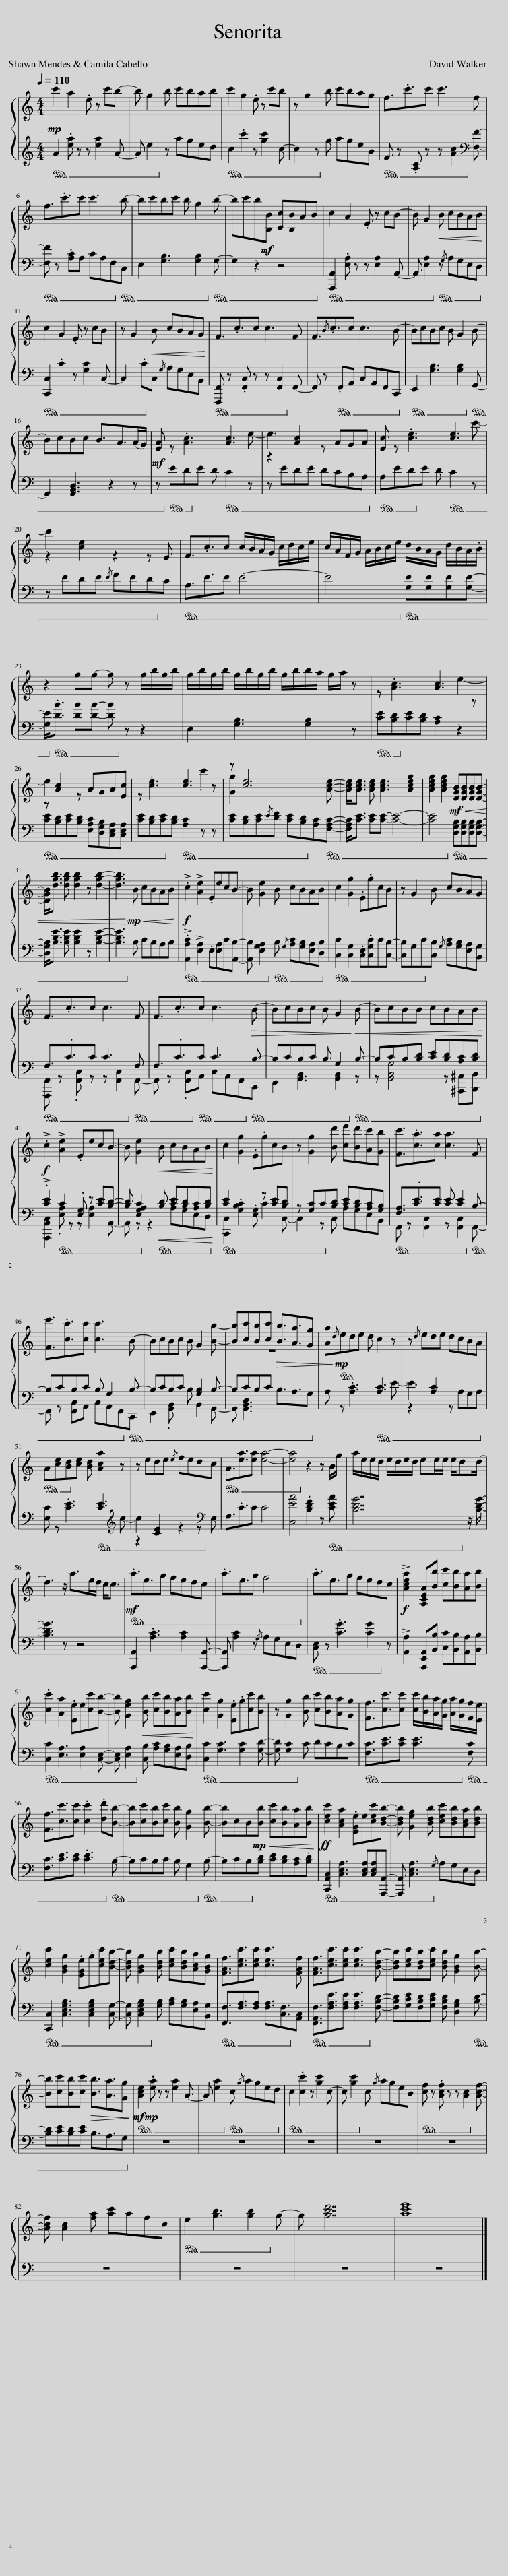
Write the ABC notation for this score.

X:1
%%score { ( 1 3 ) | ( 2 4 ) }
L:1/8
Q:1/4=110
M:4/4
I:linebreak $
K:C
V:1 treble
V:3 treble
V:2 treble
V:4 treble
V:1
!mp! c'2 a2 .e z c'b- | b g2 b c'bab | c'2 g2 .e z c'b | z g2 b c'bag | f3/2.c'3/2c' c'3 f |$ %5
 f3/2.c'3/2c' c'3 b- | bc'bc' b g2 b- | bc'b!mf![B,B] [Cc][B,B]AB | c2 A2 .E z cB- | B G2!<(! B cBAB!<)! |$ %10
 c2 G2 .E z cB | z G2!<(! B cBAG!<)! | F3/2.c3/2c c3 F | F3/2{/B}.c3/2c c3 B- | BcBc B G2 B- |$ %15
 BcBc B3/2A>(AG/) |!mf! [EA] z .[Ac]3 [Ac]3 | z2 [Ac]2 z AGA | [Ec] z .[ce]3 [ce]3 |$ z2 [ce]2 z2 z E | %20
 F3/2.c3/2c c/B/A/G/ c/d/c/e/ | c/A/F/G/ A/B/c/e/ d/B/A/G/ d/B/A/.B/ |$ z2 gg- g z g/b/g/b/ | g/b/g/b/ g/b/g/b/ g/b/b/a/ g/a/ z | z .[Ac]3 [Ac]3 z |$ %25
 z [Ac]2 z AGA[Ec] | z .[ce]3 [ce]3 z | z [ce]6 [Ace]- | [Ace]<[Ace] [Ace] [Ace]3 [Aceg]2 | [Aceg]2 [Aceg]2!mf!!<(! [DGB][DGB][DGB][DGB]- |$ %30
 [DGB]<[dgb] [dgb] [dgb]2 z [dgb]2- | [dgb]3!<)!!mp! B!<(! cBAB!<)! |!f! !>!.c2 !>![Ae]2 .EecB- | B [Ge]2 B cBAB | c2 [Gg]2 .E.gcB | %35
 z G2 B cBAG |$ F3/2.c3/2c c3 F | F3/2.c3/2c c3!>(! B- | BcBc B G2!>)!!<(! B- | BcBB cBAB!<)! |$ %40
!f! !>!.c2 !>![Ae]2 .EecB- | B [Ge]2!<(! B cBAB!<)! | c2 [Gg]2 .E.gcB | z [Gg]2 [Bd'] [ce'][Bd'][Ac'][Gb] | [Fc']3/2.[ca]3/2[ca] [ca]3 F |$ %45
 [Fe']3/2.[cc']3/2[cc'] [cc']3 B- | BcBc B G2 [Bb]- | [Bb][cc'][Bb][cc']!>(! [Bb]3/2[Aa]3/2[Gg] | [Aa]!>)!!mp!{/d}ede d c2 z | z{/d} ede dcBA |$ %50
 A[ce][Bd][ce] [Bd] [Aca]2 z | z ede{/e} fedc | A3/2[ea]3/2[ea] [ea]4- | [ea]4 z2 z B/g/ | a/e/e/d/ e/d/e/d/ ee/e/ e/dd/- |$ %55
 d3 z/ a>ed/ c<c |!mf! .a3/2e3/2g fedc | .a3/2e3/2g f4 | .a3/2e3/2g fedc |!f! !>![Acea]2 [A,CEA][Bb] [cc'][Bb][Aa][Bb] |$ %60
 .[cc']2 [Aa]2 .[Ee]e[cc'][Bb]- | [Bb] [Geg]2!<(! [Bb] [cc'][Bb][Aa][Bb]!<)! | [cc']2 [Gg]2 .[Ee].g[cc'][Bb] | z [Gg]2 [Bb] [cc'][Bb][Aa][Gg] | [Ff]3/2[cc']3/2[cc'] [cc']/[Bb]/[Aa]/[Gg]/ [Aa]/[Gg]/[Ff]/[Ee]/ |$ %65
 [Ff]3/2[cc']3/2[cc'] .[cc']2 .[dd'][Bb]- | [Bb][cc'][Bb][cc'] [Bb] [Gg]2 [Bb]- | [Bb]cB!mp![Bb]!<(! [cc'][Bb][Aa][Bb]!<)! |!ff! [cec']2 [Aca]2 .[EGe]e[cec'][Bdb]- | [Bdb] [Geg]2 [Bdb] [cec'][Bdb][Aca][Bdb] |$ %70
 [cec']2 [GBg]2 .[EGe].g[cec'][Bdb]- | [Bdb] [GBg]2 [Bdb] [cec'][Bdb][Aca][GBg] | [FAf]3/2[cec']3/2[cec'] [cec']3 [FAf] | [FAf]3/2[cec']3/2[cec'] [cec']3 [Bdb]- | [Bdb][cec'][Bdb][cec'] [Bdb] [GBg]2 [Bb]- |$ %75
 [Bb][cc'][Bb][cc']!>(! [Bb]3/2[Aa]3/2[Gg]!>)! |!mf! [Ace]2!mp! .[ea] z z [ea]2 A- | A [ea]2 c{/g} aged | c2 .[cc']2 z [gc']2 c- | c [gc']2 c{/g} ageB | %80
 [cf] z .[Acf] z z [Ac]2 [Acf]- |$ [Acf] [Ac]2 [fa] [ac']afc | e2 [gb]3 [gb]2 g- | g [gbd']7 | [ac'e']8 |] %85
V:2
!ped! A2 .[ea] z z [ea]2 A- | A e2!ped-up! z aged |!ped! c2 .c'2 z [gc']2 c- | c2 z!ped-up! g ageB |!ped! F z .[A,C] z z [Ac]2!ped-up![K:bass] [F,F]- |$ %5
!ped! [F,F] z .[A,C]A, CA,F,!ped-up!!ped!C, | E,2 [G,B,]3 [G,B,]2!ped-up!!ped! G,- | G,2 z2 z4!ped-up! |!ped! [A,,,A,,]2 .[E,A,] z z [E,A,]2 A,,- | A,, [E,A,]2!ped-up!!ped! z{/G,} A,G,E,D,!ped-up! |$ %10
!ped! [C,,C,]2 .C2 z [G,C]2 C,- | C,2 .C!ped-up!C,{/G,} A,G,E,B,, |!ped! [F,,,F,,] z .[F,,C,] z z [F,,C,]2!ped-up! F,,- | F,, z!ped! .F,,A,, C,A,,F,,C,,!ped-up! |!ped! E,,2 [G,B,]3 [G,B,]2!ped-up!!ped! G,,- |$ %15
 G,,2 [G,,B,,D,]3 z2 z | z!ped-up!!ped! ED!ped-up!E D!ped! C2 z | z EDE DCB,A,!ped-up! |!ped! A,ED!ped-up!E D!ped! C2 z |$ z EDE{/E} FED!ped-up!C | %20
!ped! A,3/2E3/2E E4- | E4!ped-up!!ped! [G,E][G,E][G,E][G,E]- |$ [G,E]<!ped-up!!ped!.[DB] [DB][DB]- [DB]!ped-up! z z2 | E,2 [G,B,]3 [G,B,]2 z |!ped! [CE][B,D]!ped-up![CE][B,D] [A,C]2 z2 |$ %25
!ped! [CE][B,D][CE][B,D] [E,A,C][D,G,B,][C,E,A,][C,E,A,] | [CE][B,D][CE]!ped-up![B,D]!ped! [A,C]2 z z | [CE][B,D][CE]{/E}[DF] [CE][B,D]!ped-up![A,C]!ped![F,A,C]- | [F,A,C]<[CE] [CE][CE]- [CE]4- | [CE]4!ped-up!!ped! [D,G,B,][D,G,B,][D,G,B,][D,G,B,]- |$ %30
 [D,G,B,]<[B,DG] [B,DG] [B,DG]2 z [B,DG]2- | [B,DG]3!ped-up! B, CB,A,B, |!ped! !>!.[A,,A,C]2 !>![E,A,]2 .E,[E,A,]C[A,,B,]- | [A,,B,] [E,G,A,]2!ped-up!!ped! B,{/G,} [A,C][G,B,][E,A,][D,B,]!ped-up! |!ped! [C,C]2 [C,G,]2 .[C,E,].[C,G,C]C[C,B,]- | %35
 [C,B,]G,C!ped-up![C,B,]{/G,} [A,C][G,B,][E,A,][B,,G,] |$!ped! F,3/2.C3/2C C3!ped-up!!ped! F, | F,3/2.C3/2!ped-up!!ped!C C3!ped-up!!ped! B,- | B,CB,C B, G,2!ped-up!!ped! B,- | B,CB,[B,D] [CE][B,D][A,C][B,D]!ped-up! |$ %40
 !>!.[CE]2!ped! C2 .[E,G,] z [CE][B,D]- | [B,D] [E,G,A,C]2!ped-up!!<(!!ped! [B,D] [CE][B,D][A,C][B,D]!<)!!ped-up! |!ped! [CE]2 .[G,B,C]2 .[E,G,] z [CE][B,D] | z [G,C]C!ped-up![B,D] [CE][B,D][A,C][G,B,] |!ped! [F,A,]3/2.[CE]3/2[CE] [CE] [CE]2!ped-up!!ped! B,- |$ %45
 B,CB,C B, G,2!ped-up!!ped! B,- | B,CB,C B, [G,B,]2 B,- | B,CB,C B,3/2A,3/2G,!ped-up! | A,!ped! z .[A,C]3!ped-up!!ped! [A,C]3 | z2 [A,C]2 z A,G,A,!ped-up! |$ %50
!ped! [E,C] z .[CE]3!ped-up!!ped! [CE]3[K:treble] | z2 [CE]2 z2 z!ped-up![K:bass] E, |!ped! F,3/2.C3/2C C4 | [C,EA]4!ped-up! .[B,DF]2 z!ped! [CEA] | [B,DG]7!ped-up! z/ [B,DG]/- |$ %55
 [B,DG]3 z z4 |!ped! [A,,,A,,]2 .[A,C]3 [A,C]2 [A,,,A,,]- | [A,,,A,,] [A,C]2 z{/G,} A,G,E,D,!ped-up! |!ped! [C,E,] z .[CG]3 [CG]2!ped-up! z | !>![A,,A,]2 [A,,,E,,A,,][B,,B,] [C,C][B,,B,][A,,A,][B,,B,] |$ %60
!ped! [C,C]2 [E,A,]3 [E,A,]2 [C,E,]- | [C,E,] [E,A,]2!ped-up! [C,B,] [A,C][G,B,][E,A,][D,B,] |!ped! [C,C]2 [G,C]3 [G,C]2 [G,D]- | [G,D] [G,C]2!ped-up! C DCB,C |!ped! [F,C]3/2[CE]3/2[CE] [CE]3!ped-up!!ped! [F,C] |$ %65
 [F,C]3/2[CE]3/2[CE] .[CE]3!ped-up!!ped! B,- | B,CB,C B, G,2!ped-up!!ped! B,- | B,CB,!ped-up![B,D] [CE][B,D][A,C].[B,D] |!ped! [C,,A,,C,]2 [C,E,A,]3 [C,E,A,][C,E,A,][A,,,A,,]- | [A,,,A,,] [C,E,A,]3!ped-up!{/G,} A,G,E,D, |$ %70
!ped! [C,,C,]2 [C,E,G,B,]3 [C,E,G,B,]2 [C,G,]- | [C,G,] [C,E,G,B,]2!ped-up! [G,B,] [A,C][G,B,][E,A,][B,,G,] |!ped! [F,,F,]3/2[F,A,]3/2[F,A,] [F,A,]3/2[C,F,]3/2!ped-up![A,,C,] |!ped! [F,,A,,F,]3/2[F,A,E]3/2[F,A,E] [F,A,E]3!ped-up! [F,B,D]- | [F,B,D][G,CE][F,B,D][G,CE] [F,B,D] [D,G,B,]2!ped! [B,D]- |$ %75
 [B,D][CE][B,D][CE] B,3/2A,3/2G,!ped-up! |!ped! z8 | z8!ped-up!!ped!!ped-up! |!ped! z8 | z8!ped-up! | %80
!ped! z8!ped-up! |$ z8 |!ped! z8!ped-up! | z8 | z8 |] %85
V:3
 x8 | x8 | x8 | x8 | x8 |$ %5
 x8 | x8 | x8 | x8 | x8 |$ %10
 x8 | x8 | x8 | x8 | x8 |$ %15
 x8 | x7 e- | e3 x5 | x7 c'- |$ c'2 x6 | %20
 x8 | x8 |$ x8 | x8 | x6 e2- |$ %25
 e2 x6 | x6 .c'2 | [Gg]2 x6 | x8 | x8 |$ %30
 x8 | x8 | x8 | x8 | x8 | %35
 x8 |$ x8 | x8 | x8 | x8 |$ %40
 x8 | x8 | x8 | x8 | x8 |$ %45
 x8 | x8 | z8 | x8 | x8 |$ %50
 x8 | x8 | x8 | x8 | x8 |$ %55
 x8 | x8 | x8 | x8 | x8 |$ %60
 x8 | x8 | x8 | x8 | x8 |$ %65
 x8 | x8 | x8 | x8 | x8 |$ %70
 x8 | x8 | x8 | x8 | x8 |$ %75
 x8 | x8 | x8 | x8 | x8 | %80
 x8 |$ x8 | x8 | x8 | x8 |] %85
V:4
 x8 | x8 | x8 | x8 | x7[K:bass] x |$ %5
 x8 | x8 | x8 | x8 | x8 |$ %10
 x8 | x8 | x8 | x8 | x8 |$ %15
 x8 | x8 | x8 | x8 |$ x8 | %20
 x8 | x8 |$ x8 | x8 | x8 |$ %25
 x8 | x8 | x8 | x8 | x8 |$ %30
 x8 | x8 | x8 | x8 | x8 | %35
 x8 |$ [F,,,F,,] z .[F,,C,] z z [F,,C,]2 F,,- | F,, z .[F,,C,]A,, C,A,,F,,C,, | E,,2 [G,,B,,]3 [G,,B,,]2 z | z [G,,B,,G,]4 z [^A,,,^A,,][B,,,B,,] |$ %40
 [A,,,A,,C,]2 .[E,A,] z z [E,A,]2 A,,- | A,, z z2 A,G,E,D, | [C,,C,]2 x3 C2 C,- | C,2 z C, A,G,E,B,, | F,, z [F,,C,]2 z [F,,C,]2 F,,- |$ %45
 F,, z [F,,C,]A,, C,A,,F,,C,, | E,,2 .[G,,B,,] x2 B,,2 G,,- | G,, [G,,B,,D,]3 x4 | x7 E- | E3 x5 |$ %50
 x7[K:treble] c- | c2 x5[K:bass] x | x8 | x8 | x8 |$ %55
 x8 | x8 | x8 | x8 | x8 |$ %60
 x8 | x8 | x8 | x8 | x8 |$ %65
 x8 | x8 | x8 | x8 | x8 |$ %70
 x8 | x8 | x8 | x8 | x8 |$ %75
 x8 | x8 | x8 | x8 | x8 | %80
 x8 |$ x8 | x8 | x8 | x8 |] %85
